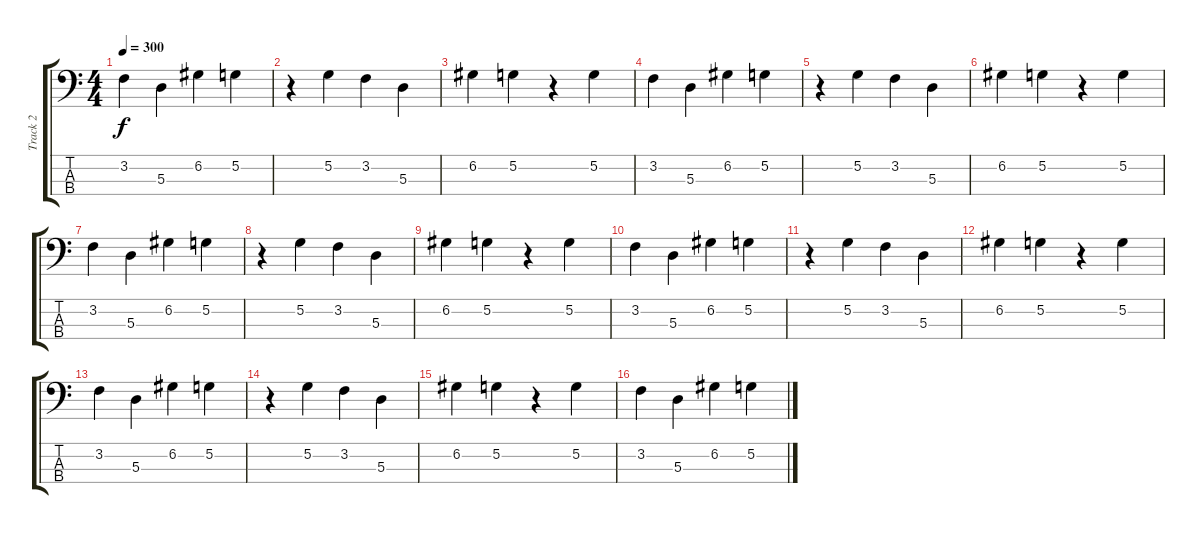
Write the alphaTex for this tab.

\track ("Track 2" "Track 2") {instrument electricbassfinger}
\staff {score tabs}
\tuning (G2 D2 A1 D1) {hide}
\ts (4 4)
\tempo 300
\clef f4
\ks c
3.2.4{dy f} 5.3.4 6.2.4 5.2.4 |
r.4 5.2.4 3.2.4 5.3.4 |
6.2.4 5.2.4 r.4 5.2.4 |
3.2.4 5.3.4 6.2.4 5.2.4 |
r.4 5.2.4 3.2.4 5.3.4 |
6.2.4 5.2.4 r.4 5.2.4 |
3.2.4 5.3.4 6.2.4 5.2.4 |
r.4 5.2.4 3.2.4 5.3.4 |
6.2.4 5.2.4 r.4 5.2.4 |
3.2.4 5.3.4 6.2.4 5.2.4 |
r.4 5.2.4 3.2.4 5.3.4 |
6.2.4 5.2.4 r.4 5.2.4 |
3.2.4 5.3.4 6.2.4 5.2.4 |
r.4 5.2.4 3.2.4 5.3.4 |
6.2.4 5.2.4 r.4 5.2.4 |
3.2.4 5.3.4 6.2.4 5.2.4
